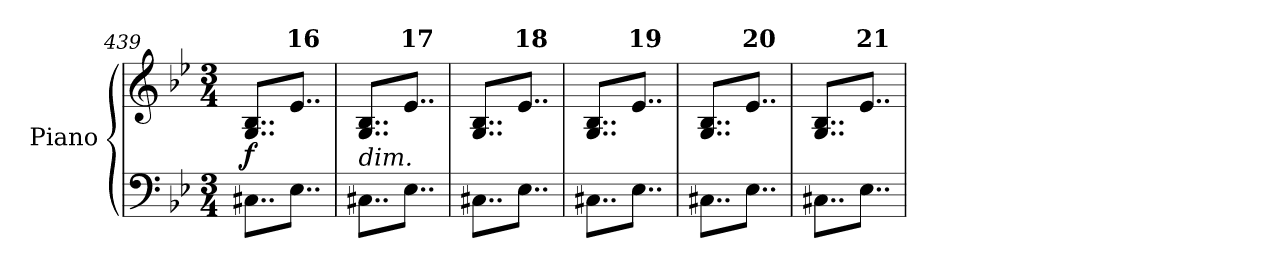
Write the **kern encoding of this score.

**kern	**kern	**dynam
*part1	*part1	*part1
*staff2	*staff1	*staff1/2
*I"Piano	*	*
*I'Pno	*	*
*clefF4	*clefG2	*
*k[b-e-]	*k[b-e-]	*
*B-:	*B-:	*
*M3/4	*M3/4	*
*Xtuplet	*Xtuplet	*
!!LO:REH:place=s1:a:B:enc=none:fs=7.7:t=16:qo=1.5
=439	=439	=439
!	!	!LO:DY:a=2
6..C#X\LL	6..G/ 6..B-/LL	f
6..E-\JJ	6..e-/JJ	.
!!LO:REH:place=s1:a:B:enc=none:fs=7.7:t=17:qo=1.5
=440	=440	=440
!LO:TX:a:i:t=dim.	!	!
6..C#X\LL	6..G/ 6..B-/LL	.
6..E-\JJ	6..e-/JJ	.
!!LO:REH:place=s1:a:B:enc=none:fs=7.7:t=18:qo=1.5
=441	=441	=441
6..C#X\LL	6..G/ 6..B-/LL	.
6..E-\JJ	6..e-/JJ	.
!!LO:LB:g=z
!!LO:REH:place=s1:a:B:enc=none:fs=7.7:t=19:qo=1.5
=442	=442	=442
6..C#X\LL	6..G/ 6..B-/LL	.
6..E-\JJ	6..e-/JJ	.
!!LO:REH:place=s1:a:B:enc=none:fs=7.7:t=20:qo=1.5
=443	=443	=443
6..C#X\LL	6..G/ 6..B-/LL	.
6..E-\JJ	6..e-/JJ	.
!!LO:REH:place=s1:a:B:enc=none:fs=7.7:t=21:qo=1.5
=444	=444	=444
6..C#X\LL	6..G/ 6..B-/LL	.
6..E-\JJ	6..e-/JJ	.
=	=	=
*-	*-	*-
